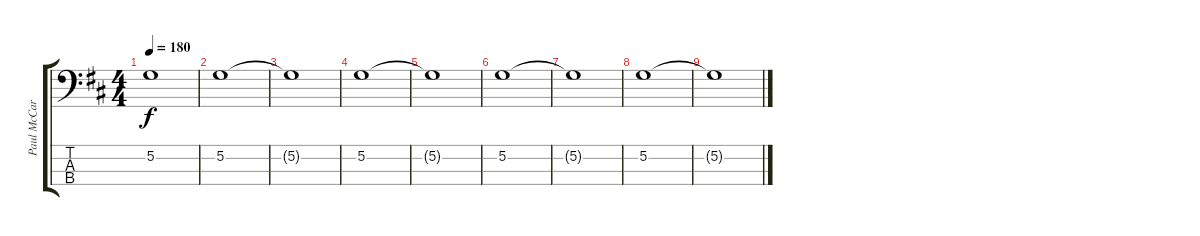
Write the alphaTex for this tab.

\track ("Paul McCartney" "Paul McCar") {instrument electricbassfinger}
\staff {score tabs}
\tuning (G2 D2 A1 E1) {hide}
\ts (4 4)
\tempo 180
\clef f4
\ks d
5.2{t}.1{dy f} |
5.2.1 |
5.2{t}.1 |
5.2.1 |
5.2{t}.1 |
5.2.1 |
5.2{t}.1 |
5.2.1 |
5.2{t}.1
